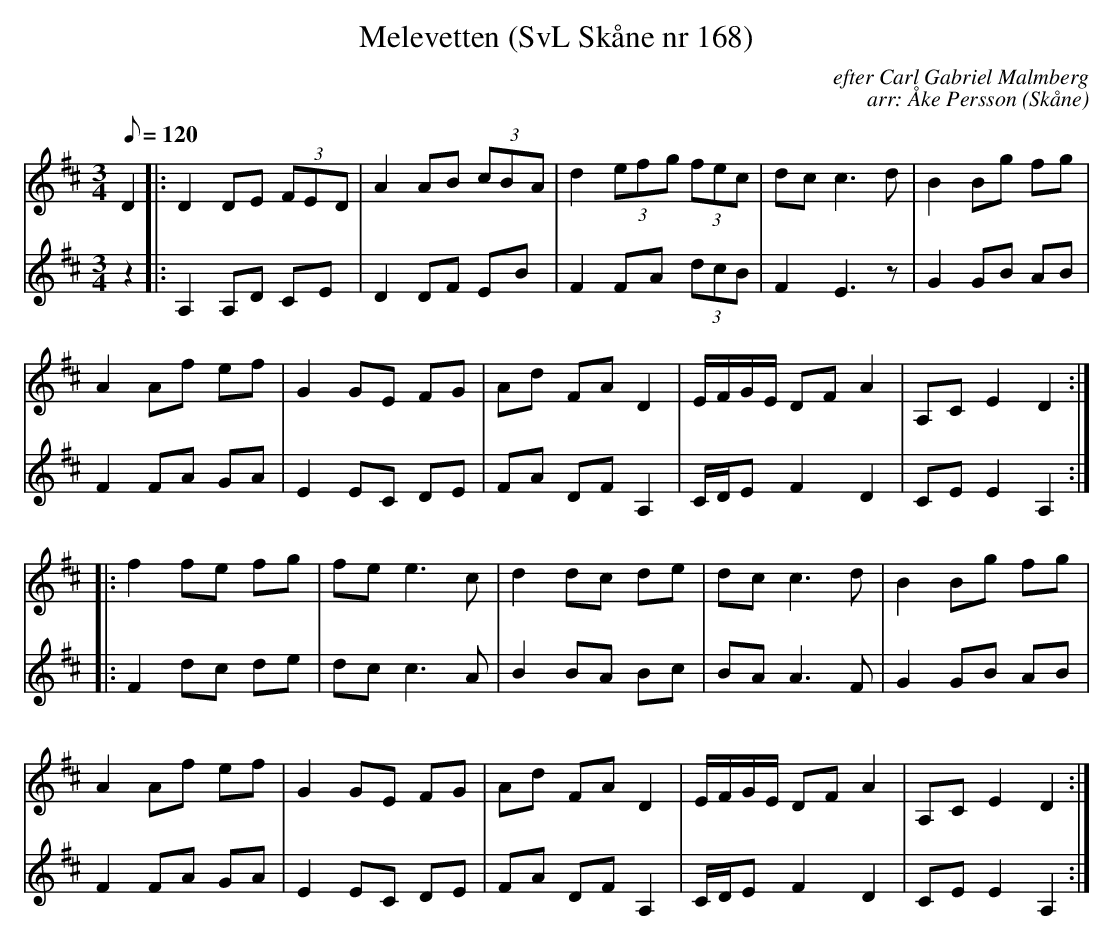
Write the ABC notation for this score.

X:1
T:Melevetten (SvL Skåne nr 168)
C:efter Carl Gabriel Malmberg
C:arr: Åke Persson
M:3/4
L:1/8
O:Skåne
Q:120
K:D
V:1
D2 |: D2 DE (3FED | A2 AB (3cBA | d2 (3efg (3fec | dc c3 d | B2 Bg fg |
 A2 Af ef | G2 GE FG | Ad FA D2 | E/2F/2G/2E/2 DF A2 | A,C E2 D2 ::
f2 fe fg | fe e3 c | d2 dc de | dc c3 d | B2 Bg fg |
 A2 Af ef | G2 GE FG | Ad FA D2 | E/2F/2G/2E/2 DF A2 | A,C E2 D2 :|
V:2
z2 |: A,2 A,D CE | D2 DF EB | F2 FA (3dcB | F2 E3 z | G2 GB AB |
 F2 FA GA | E2 EC DE | FA DF A,2 | C/2D/2E F2 D2 | CE E2 A,2 ::
F2 dc de | dc c3 A | B2 BA Bc | BA A3 F |G2 GB AB |
 F2 FA GA | E2 EC DE | FA DF A,2 | C/2D/2E F2 D2 | CE E2 A,2 :|
